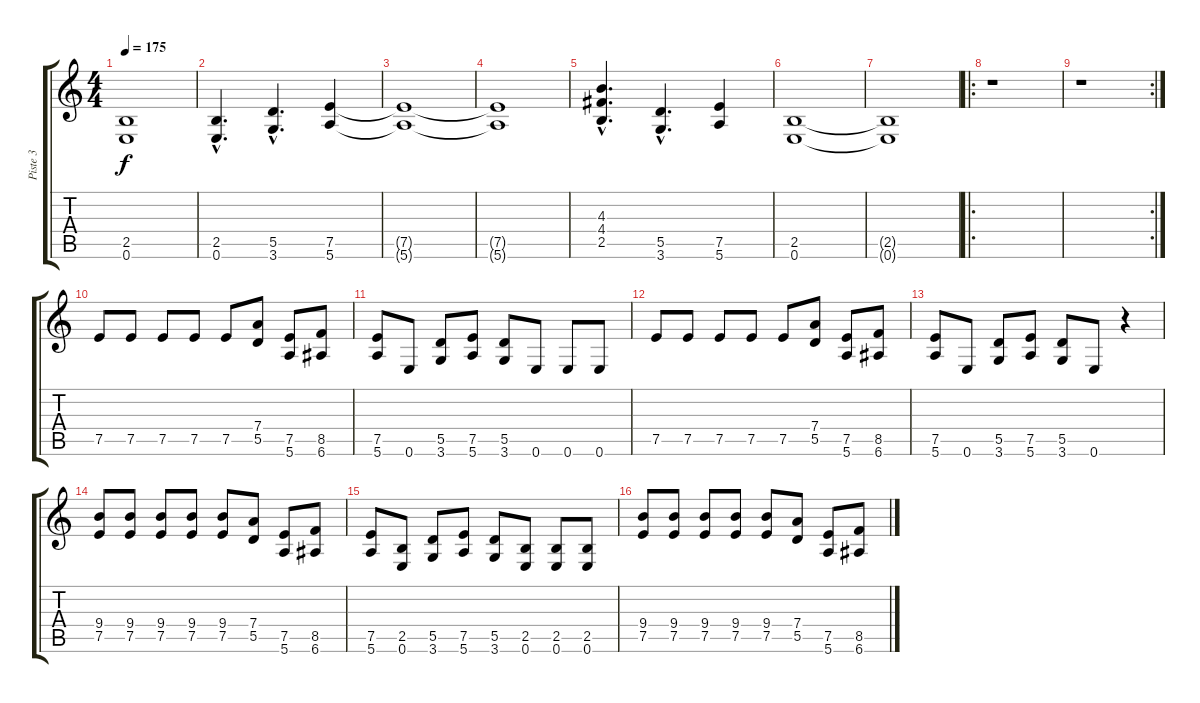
\track ("Piste 3" "Piste 3") {instrument distortionguitar}
\staff {score tabs}
\tuning (E4 B3 G3 D3 A2 E2) {hide}
\ts (4 4)
\tempo 175
\clef g2
\ks c
(2.5{t} 0.6{t}).1{dy f} |
(2.5{hac} 0.6{hac}).4{d} (5.5{hac} 3.6{hac}).4{d} (7.5 5.6).4 |
(7.5{t} 5.6{t}).1 |
(7.5{t} 5.6{t}).1 |
(4.3{hac} 4.4{hac} 2.5{hac}).4{d} (5.5{hac} 3.6{hac}).4{d} (7.5 5.6).4 |
(2.5 0.6).1 |
(2.5{t} 0.6{t}).1 |
\ro
r.1 |
\rc 2
r.1 |
7.5.8{volume 6} 7.5.8 7.5.8 7.5.8 7.5.8 (7.4 5.5).8 (7.5 5.6).8 (8.5 6.6).8 |
(7.5 5.6).8{volume 16} 0.6.8 (5.5 3.6).8 (7.5 5.6).8 (5.5 3.6).8 0.6.8 0.6.8 0.6.8 |
7.5.8 7.5.8 7.5.8 7.5.8 7.5.8 (7.4 5.5).8 (7.5 5.6).8 (8.5 6.6).8 |
(7.5 5.6).8 0.6.8 (5.5 3.6).8 (7.5 5.6).8 (5.5 3.6).8 0.6.8 r.4 |
(9.4 7.5).8 (9.4 7.5).8 (9.4 7.5).8 (9.4 7.5).8 (9.4 7.5).8 (7.4 5.5).8 (7.5 5.6).8 (8.5 6.6).8 |
(7.5 5.6).8 (2.5 0.6).8 (5.5 3.6).8 (7.5 5.6).8 (5.5 3.6).8 (2.5 0.6).8 (2.5 0.6).8 (2.5 0.6).8 |
(9.4 7.5).8 (9.4 7.5).8 (9.4 7.5).8 (9.4 7.5).8 (9.4 7.5).8 (7.4 5.5).8 (7.5 5.6).8 (8.5 6.6).8
